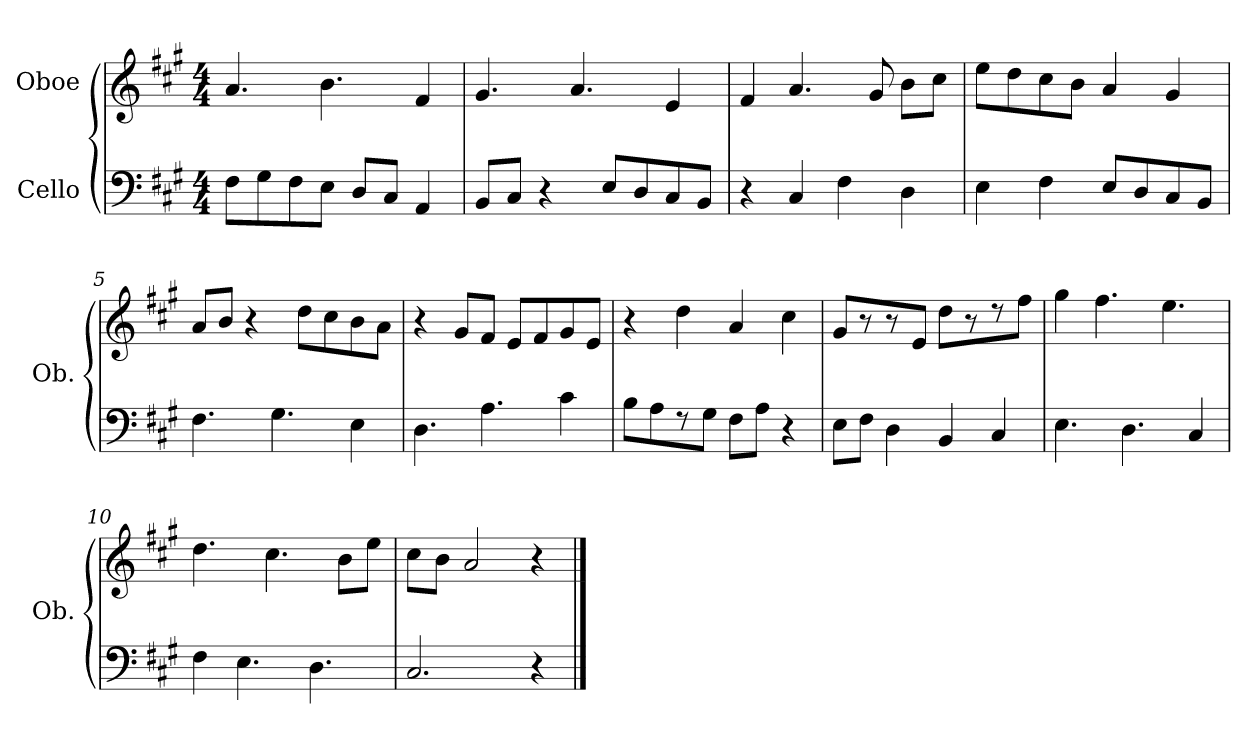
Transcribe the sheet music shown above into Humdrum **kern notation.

**kern	**kern
*part2	*part1
*staff2	*staff1
*I"Cello	*I"Oboe
*	*I'Ob.
*clefF4	*clefG2
*k[f#c#g#]	*k[f#c#g#]
*A:	*A:
*M4/4	*M4/4
=1	=1
8F#\L	4.a/
8G#\	.
8F#\	.
8E\J	4.b\
8D/L	.
8C#/J	.
4AA/	4f#/
=2	=2
8BB/L	4.g#/
8C#/J	.
4r	.
.	4.a/
8E/L	.
8D/	.
8C#/	4e/
8BB/J	.
=3	=3
4r	4f#/
4C#/	4.a/
4F#\	.
.	8g#/
4D\	8b\L
.	8cc#\J
=4	=4
4E\	8ee\L
.	8dd\
4F#\	8cc#\
.	8b\J
8E/L	4a/
8D/	.
8C#/	4g#/
8BB/J	.
!!LO:LB:g=z
=5	=5
4.F#\	8a/L
.	8b/J
.	4r
4.G#\	.
.	8dd\L
.	8cc#\
4E\	8b\
.	8a\J
=6	=6
4.D\	4r
.	8g#/L
4.A\	8f#/J
.	8e/L
.	8f#/
4c#\	8g#/
.	8e/J
=7	=7
8B\L	4r
8A\	.
8r	4dd\
8G#\J	.
8F#\L	4a/
8A\J	.
4r	4cc#\
=8	=8
8E\L	8g#/L
8F#\J	8r
4D\	8r
.	8e/J
4BB/	8dd\L
.	8r
4C#/	8r
.	8ff#\J
!!LO:LB:g=z
=9	=9
4.E\	4gg#\
.	4.ff#\
4.D\	.
.	4.ee\
4C#/	.
=10	=10
4F#\	4.dd\
4.E\	.
.	4.cc#\
4.D\	.
.	8b\L
.	8ee\J
=11	=11
2.C#/	8cc#\L
.	8b\J
.	2a/
4r	4r
==	==
*-	*-
